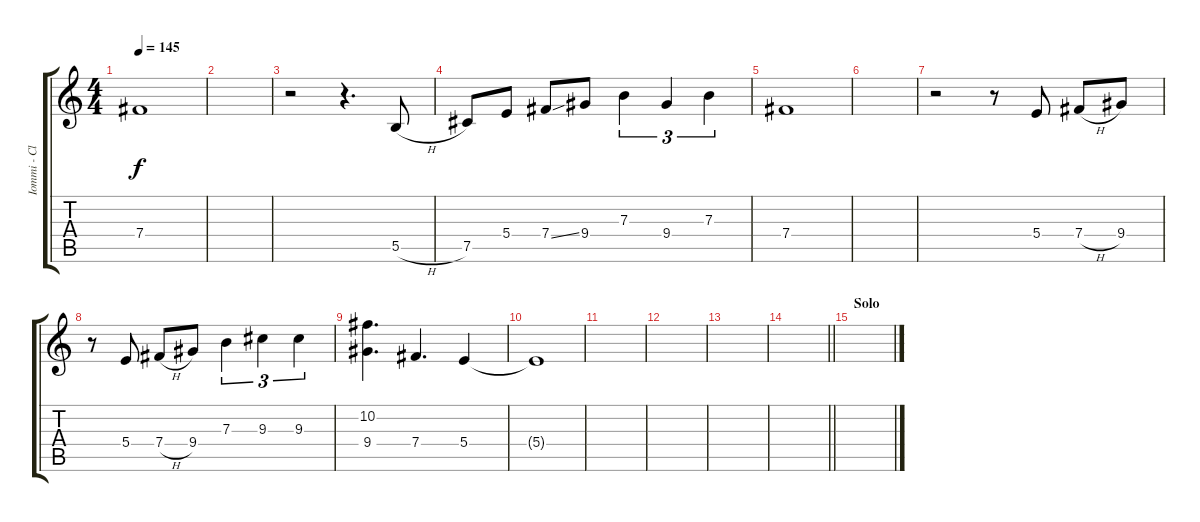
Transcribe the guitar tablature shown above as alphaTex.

\track ("Iommi - Clean 1" "Iommi - Cl") {instrument electricguitarclean}
\staff {score tabs}
\tuning (Db4 Ab3 E3 B2 Gb2 Db2) {hide}
\ts (4 4)
\tempo 145
\clef g2
\ks c
7.4.1{dy f} |
|
r.2 r.4{d} 5.5{h}.8 |
7.5.8 5.4.8 7.4{ss}.8 9.4.8 7.3.4{tu (3 2)} 9.4.4{tu (3 2)} 7.3.4{tu (3 2)} |
7.4.1 |
|
r.2 r.8 5.4.8 7.4{h}.8 9.4.8 |
r.8 5.4.8 7.4{h}.8 9.4.8 7.3.4{tu (3 2)} 9.3.4{tu (3 2)} 9.3.4{tu (3 2)} |
(10.2 9.4).4{d} 7.4.4{d} 5.4.4 |
5.4{t}.1 |
|
|
|
\barLineRight lightlight
|
\section ("" "Solo")
